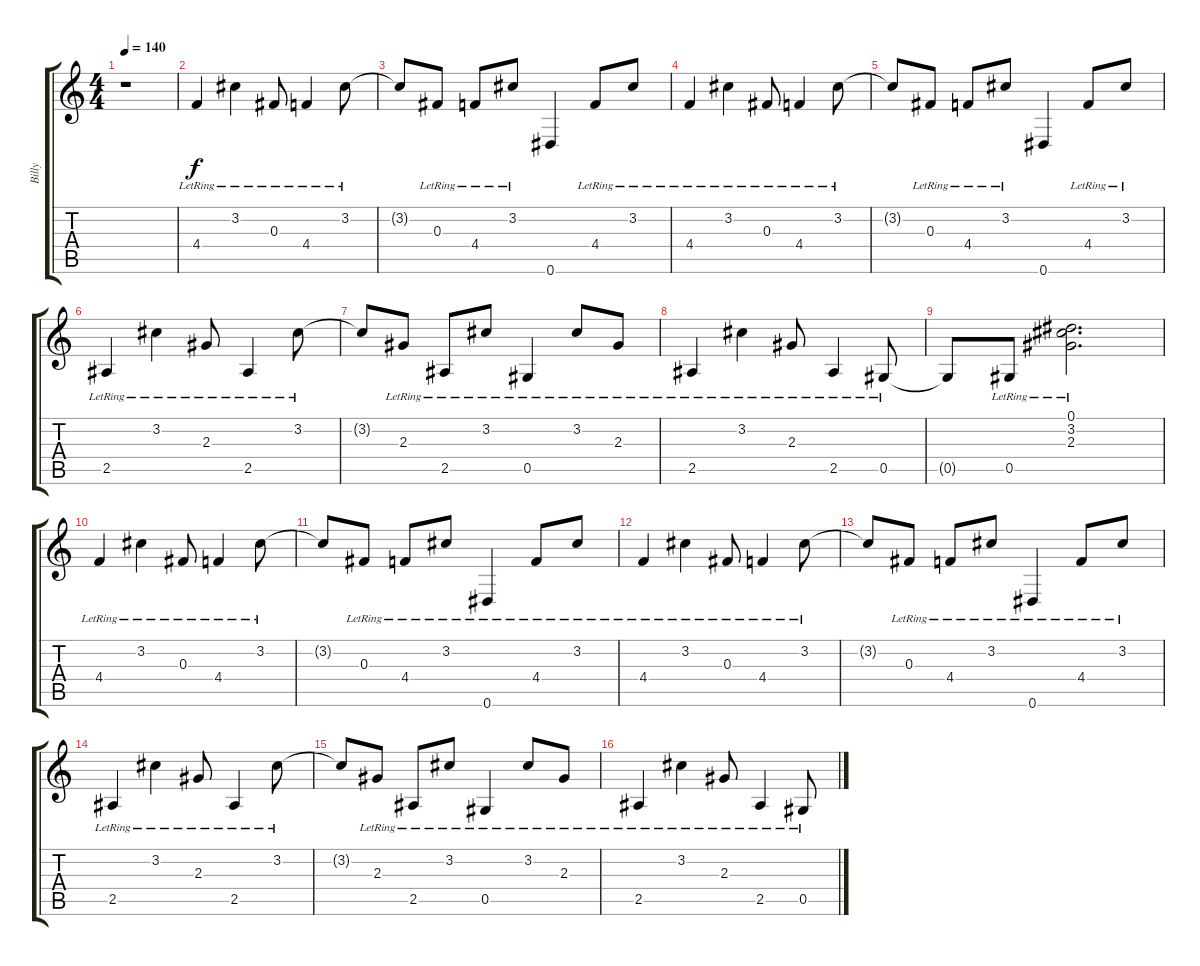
\track ("Billy" "Billy") {instrument acousticguitarsteel}
\staff {score tabs}
\tuning (Eb4 Bb3 Gb3 Db3 Ab2 Eb2) {hide}
\ts (4 4)
\tempo 140
\clef g2
\ks c
r.1{dy f instrument acousticguitarsteel} |
4.4{lr}.4 3.2{lr}.4 0.3{lr}.8 4.4{lr}.4 3.2{lr}.8 |
3.2{t}.8 0.3{lr}.8 4.4{lr}.8 3.2{lr}.8 0.6.4 4.4{lr}.8 3.2{lr}.8 |
4.4{lr}.4 3.2{lr}.4 0.3{lr}.8 4.4{lr}.4 3.2{lr}.8 |
3.2{t}.8 0.3{lr}.8 4.4{lr}.8 3.2{lr}.8 0.6.4 4.4{lr}.8 3.2{lr}.8 |
2.5{lr}.4 3.2{lr}.4 2.3{lr}.8 2.5{lr}.4 3.2{lr}.8 |
3.2{t}.8 2.3{lr}.8 2.5{lr}.8 3.2{lr}.8 0.5{lr}.4 3.2{lr}.8 2.3{lr}.8 |
2.5{lr}.4 3.2{lr}.4 2.3{lr}.8 2.5{lr}.4 0.5{lr}.8 |
0.5{t}.8 0.5{lr}.8 (0.1{lr} 3.2{lr} 2.3{lr}).2{d} |
4.4{lr}.4 3.2{lr}.4 0.3{lr}.8 4.4{lr}.4 3.2{lr}.8 |
3.2{t}.8 0.3{lr}.8 4.4{lr}.8 3.2{lr}.8 0.6{lr}.4 4.4{lr}.8 3.2{lr}.8 |
4.4{lr}.4 3.2{lr}.4 0.3{lr}.8 4.4{lr}.4 3.2{lr}.8 |
3.2{t}.8 0.3{lr}.8 4.4{lr}.8 3.2{lr}.8 0.6{lr}.4 4.4{lr}.8 3.2{lr}.8 |
2.5{lr}.4 3.2{lr}.4 2.3{lr}.8 2.5{lr}.4 3.2{lr}.8 |
3.2{t}.8 2.3{lr}.8 2.5{lr}.8 3.2{lr}.8 0.5{lr}.4 3.2{lr}.8 2.3{lr}.8 |
2.5{lr}.4 3.2{lr}.4 2.3{lr}.8 2.5{lr}.4 0.5{lr}.8
